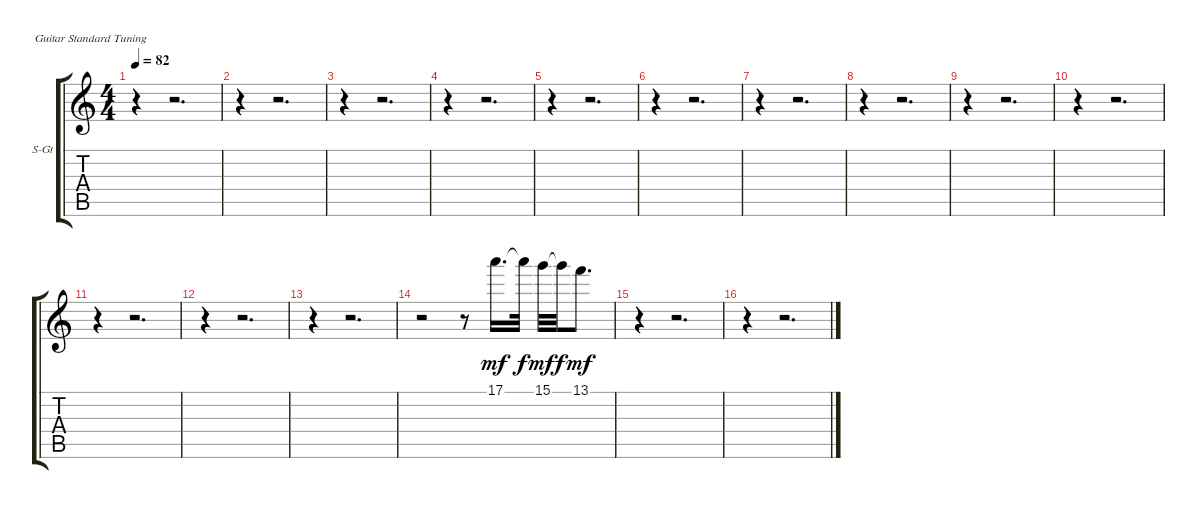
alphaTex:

\bracketExtendMode groupsimilarinstruments
\firstSystemTrackNameOrientation horizontal
\otherSystemsTrackNameOrientation horizontal
\track ("和声" "S-Gt") {instrument lead3calliope}
\staff {score tabs}
\tuning (E4 B3 G3 D3 A2 E2)
\displaytranspose 12
\ts (4 4)
\tempo 82
\clef g2
\ks c
r.4{dy f} r.2{d} |
r.4 r.2{d} |
r.4 r.2{d} |
r.4 r.2{d} |
r.4 r.2{d} |
r.4 r.2{d} |
r.4 r.2{d} |
r.4 r.2{d} |
r.4 r.2{d} |
r.4 r.2{d} |
r.4 r.2{d} |
r.4 r.2{d} |
r.4 r.2{d} |
r.2 r.8 17.1.16{d dy mf} 17.1{t}.32{dy f} 15.1.32{dy mf} 15.1{t}.32{dy f} 13.1.8{d dy mf} |
r.4 r.2{d} |
r.4 r.2{d}
